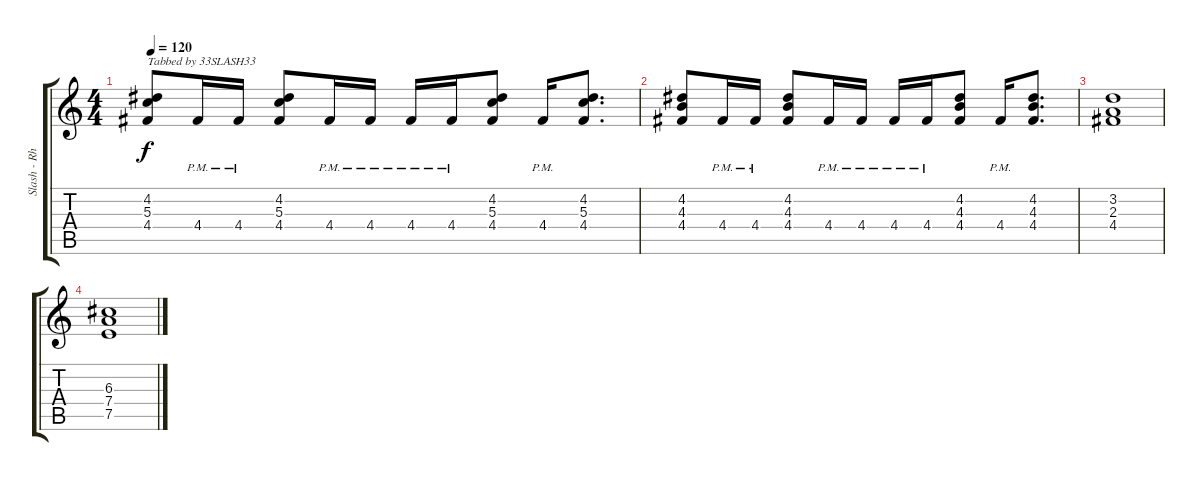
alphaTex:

\track ("Slash - Rhythm 2" "Slash - Rh") {instrument overdrivenguitar}
\staff {score tabs}
\tuning (E4 B3 G3 D3 A2 E2) {hide}
\ts (4 4)
\tempo 120
\clef g2
\ks c
(4.2 5.3 4.4).8{txt "Tabbed by 33SLASH33" dy f} 4.4{pm}.16 4.4{pm}.16 (4.2 5.3 4.4).8 4.4{pm}.16 4.4{pm}.16 4.4{pm}.16 4.4{pm}.16 (4.2 5.3 4.4).8 4.4{pm}.16 (4.2 5.3 4.4).8{d} |
(4.2 4.3 4.4).8 4.4{pm}.16 4.4{pm}.16 (4.2 4.3 4.4).8 4.4{pm}.16 4.4{pm}.16 4.4{pm}.16 4.4{pm}.16 (4.2 4.3 4.4).8 4.4{pm}.16 (4.2 4.3 4.4).8{d} |
(3.2 2.3 4.4).1 |
(6.3 7.4 7.5).1
